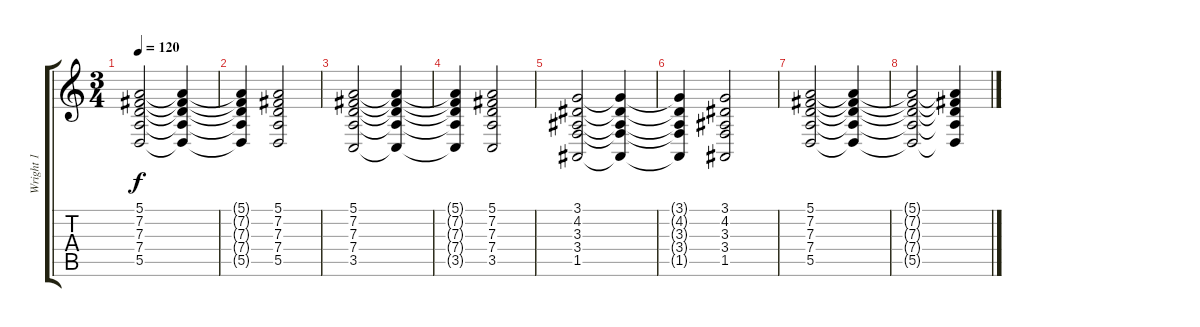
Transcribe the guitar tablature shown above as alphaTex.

\track ("Wright 1" "Wright 1") {instrument reedorgan}
\staff {score tabs}
\tuning (E4 B3 G3 D3 A2 E2) {hide}
\ts (3 4)
\tempo 120
\clef g2
\ks c
(5.1 7.2 7.3 7.4 5.5).2{dy f} (5.1{t} 7.2{t} 7.3{t} 7.4{t} 5.5{t}).4 |
(5.1{t} 7.2{t} 7.3{t} 7.4{t} 5.5{t}).4 (5.1 7.2 7.3 7.4 5.5).2 |
(5.1 7.2 7.3 7.4 3.5).2 (5.1{t} 7.2{t} 7.3{t} 7.4{t} 3.5{t}).4 |
(5.1{t} 7.2{t} 7.3{t} 7.4{t} 3.5{t}).4 (5.1 7.2 7.3 7.4 3.5).2 |
(3.1 4.2 3.3 3.4 1.5).2 (3.1{t} 4.2{t} 3.3{t} 3.4{t} 1.5{t}).4 |
(3.1{t} 4.2{t} 3.3{t} 3.4{t} 1.5{t}).4 (3.1 4.2 3.3 3.4 1.5).2 |
(5.1 7.2 7.3 7.4 5.5).2 (5.1{t} 7.2{t} 7.3{t} 7.4{t} 5.5{t}).4 |
(5.1{t} 7.2{t} 7.3{t} 7.4{t} 5.5{t}).2 (5.1{t} 7.2{t} 7.3{t} 7.4{t} 5.5{t}).4
